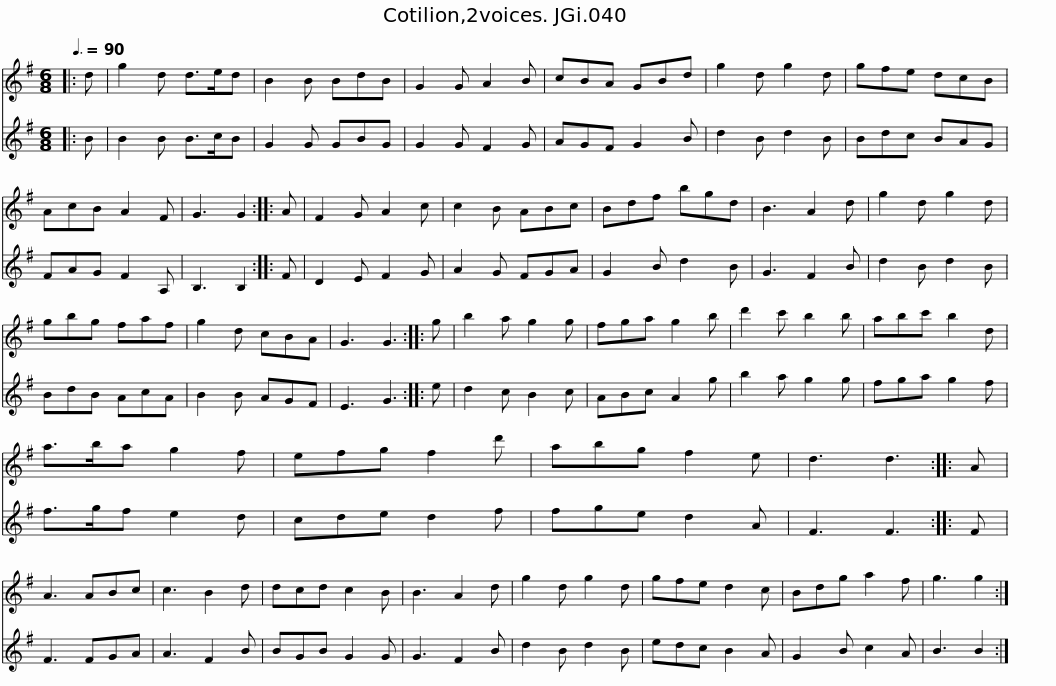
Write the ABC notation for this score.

X:1
%%score 1 2
L:1/8
Q:3/8=90
M:6/8
I:linebreak $
K:G
V:1 treble
V:2 treble
V:1
|: d | g2 d d>ed | B2 B BdB | G2 G A2 B | cBA GBd | %5
 g2 d g2 d | gfe dcB | AcB A2 F | G3 G2 ::$ A | %10
 F2 G A2 c | c2 B ABc | Bdf bgd | B3 A2 d | g2 d g2 d | %15
 gbg faf | g2 d cBA | G3 G3 :: g |$ b2 a g2 g | %20
 fga g2 b | d'2 c' b2 b | abc' b2 d | a>ba g2 f | efg f2 d' | %25
 abg f2 e | d3 d3 ::$ A | A3 ABc | c3 B2 d | %30
 dcd c2 B | B3 A2 d | g2 d g2 d | gfe d2 c | Bdg a2 f | %35
 g3 g2 :| %36
V:2
|: B | B2 B B>cB | G2 G GBG | G2 G F2 G | AGF G2 B | %5
 d2 B d2 B | Bdc BAG | FAG F2 A, | B,3 B,2 ::$ F | %10
 D2 E F2 G | A2 G FGA | G2 B d2 B | G3 F2 B | d2 B d2 B | %15
 BdB AcA | B2 B AGF | E3 G3 :: e |$ d2 c B2 c | %20
 ABc A2 g | b2 a g2 g | fga g2 f | f>gf e2 d | cde d2 f | %25
 fge d2 A | F3 F3 ::$ F | F3 FGA | A3 F2 B | %30
 BGB G2 G | G3 F2 B | d2 B d2 B | edc B2 A | G2 B c2 A | %35
 B3 B2 :| %36
